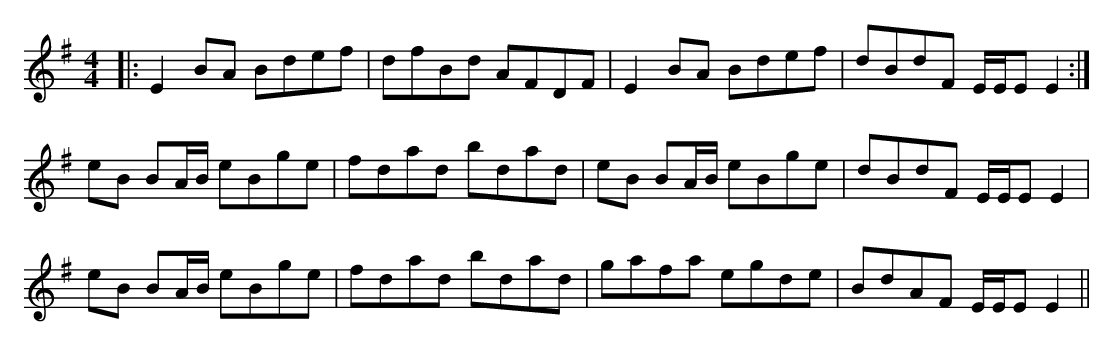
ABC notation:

X:1
M:4/4
K:Emin
|:E2 BA Bdef|dfBd AFDF|E2 BA Bdef|dBdF E/E/E E2:|
eB BA/B/ eBge|fdad bdad|eB BA/B/ eBge|dBdF E/E/E E2|
eB BA/B/ eBge|fdad bdad|gafa egde|BdAF E/E/E E2||
